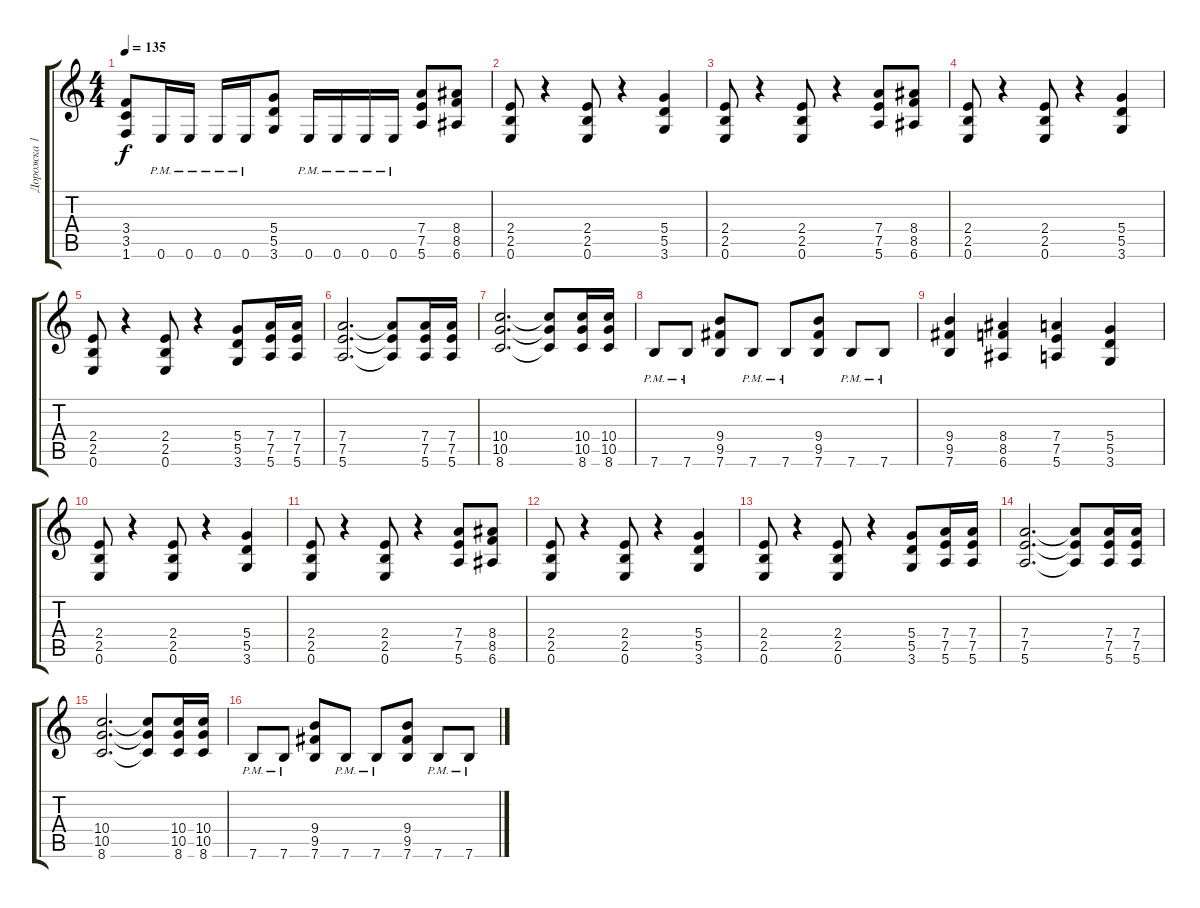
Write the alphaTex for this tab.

\track ("Дорожка 1" "Дорожка 1") {instrument distortionguitar}
\staff {score tabs}
\tuning (E4 B3 G3 D3 A2 E2) {hide}
\ts (4 4)
\tempo 135
\clef g2
\ks c
(3.4 3.5 1.6).8{dy f} 0.6{pm}.16 0.6{pm}.16 0.6{pm}.16 0.6{pm}.16 (5.4 5.5 3.6).8 0.6{pm}.16 0.6{pm}.16 0.6{pm}.16 0.6{pm}.16 (7.4 7.5 5.6).8 (8.4 8.5 6.6).8 |
(2.4 2.5 0.6).8 r.4 (2.4 2.5 0.6).8 r.4 (5.4 5.5 3.6).4 |
(2.4 2.5 0.6).8 r.4 (2.4 2.5 0.6).8 r.4 (7.4 7.5 5.6).8 (8.4 8.5 6.6).8 |
(2.4 2.5 0.6).8 r.4 (2.4 2.5 0.6).8 r.4 (5.4 5.5 3.6).4 |
(2.4 2.5 0.6).8 r.4 (2.4 2.5 0.6).8 r.4 (5.4 5.5 3.6).8 (7.4 7.5 5.6).16 (7.4 7.5 5.6).16 |
(7.4 7.5 5.6).2{d} (7.4{t} 7.5{t} 5.6{t}).8 (7.4 7.5 5.6).16 (7.4 7.5 5.6).16 |
(10.4 10.5 8.6).2{d} (10.4{t} 10.5{t} 8.6{t}).8 (10.4 10.5 8.6).16 (10.4 10.5 8.6).16 |
7.6{pm}.8 7.6{pm}.8 (9.4 9.5 7.6).8 7.6{pm}.8 7.6{pm}.8 (9.4 9.5 7.6).8 7.6{pm}.8 7.6{pm}.8 |
(9.4 9.5 7.6).4 (8.4 8.5 6.6).4 (7.4 7.5 5.6).4 (5.4 5.5 3.6).4 |
(2.4 2.5 0.6).8 r.4 (2.4 2.5 0.6).8 r.4 (5.4 5.5 3.6).4 |
(2.4 2.5 0.6).8 r.4 (2.4 2.5 0.6).8 r.4 (7.4 7.5 5.6).8 (8.4 8.5 6.6).8 |
(2.4 2.5 0.6).8 r.4 (2.4 2.5 0.6).8 r.4 (5.4 5.5 3.6).4 |
(2.4 2.5 0.6).8 r.4 (2.4 2.5 0.6).8 r.4 (5.4 5.5 3.6).8 (7.4 7.5 5.6).16 (7.4 7.5 5.6).16 |
(7.4 7.5 5.6).2{d} (7.4{t} 7.5{t} 5.6{t}).8 (7.4 7.5 5.6).16 (7.4 7.5 5.6).16 |
(10.4 10.5 8.6).2{d} (10.4{t} 10.5{t} 8.6{t}).8 (10.4 10.5 8.6).16 (10.4 10.5 8.6).16 |
7.6{pm}.8 7.6{pm}.8 (9.4 9.5 7.6).8 7.6{pm}.8 7.6{pm}.8 (9.4 9.5 7.6).8 7.6{pm}.8 7.6{pm}.8
